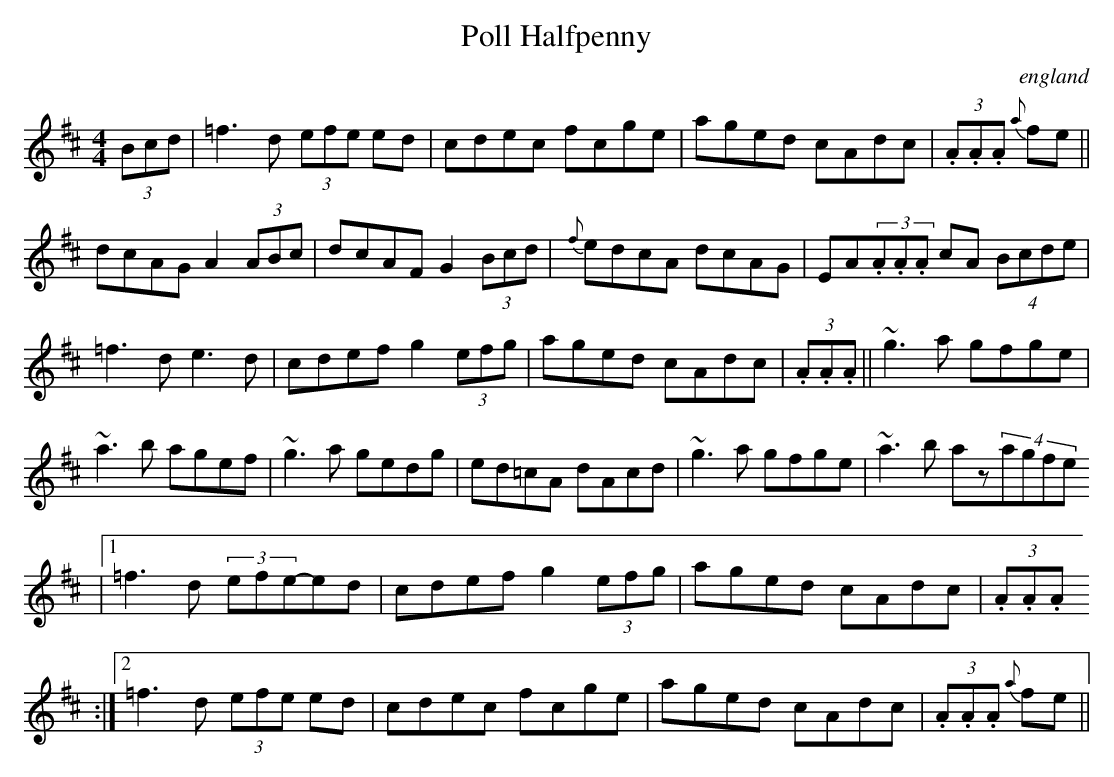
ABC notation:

X:1
T:Poll Halfpenny
O:england
M:4/4
L:1/8
K:D
(3Bcd | =f3d (3efe ed | cdec fcge | aged cAdc | +A2E2+ (3.A.A.A +A2E2+ {a}fe ||
dcAG A2 (3ABc | dcAF G2 (3Bcd | {f}edcA dcAG | EA(3.A.A.A cA (4Bcde |
=f3d e3d | cdef- g2(3efg |aged cAdc | +A2E2+ (3.A.A.A +A4E4+ ||~g3a gfge |
~a3b agef | ~g3a gedg | ed=cA dAcd | ~g3a gfge | ~a3b az(4agfe
|1 =f3d (3efe-ed | cdef g2(3efg | aged cAdc | +A2E2+ (3.A.A.A +A4E4+
:|2 =f3d (3efe ed | cdec fcge | aged cAdc | +A2E2+ (3.A.A.A +A2E2+ {a}fe ||
